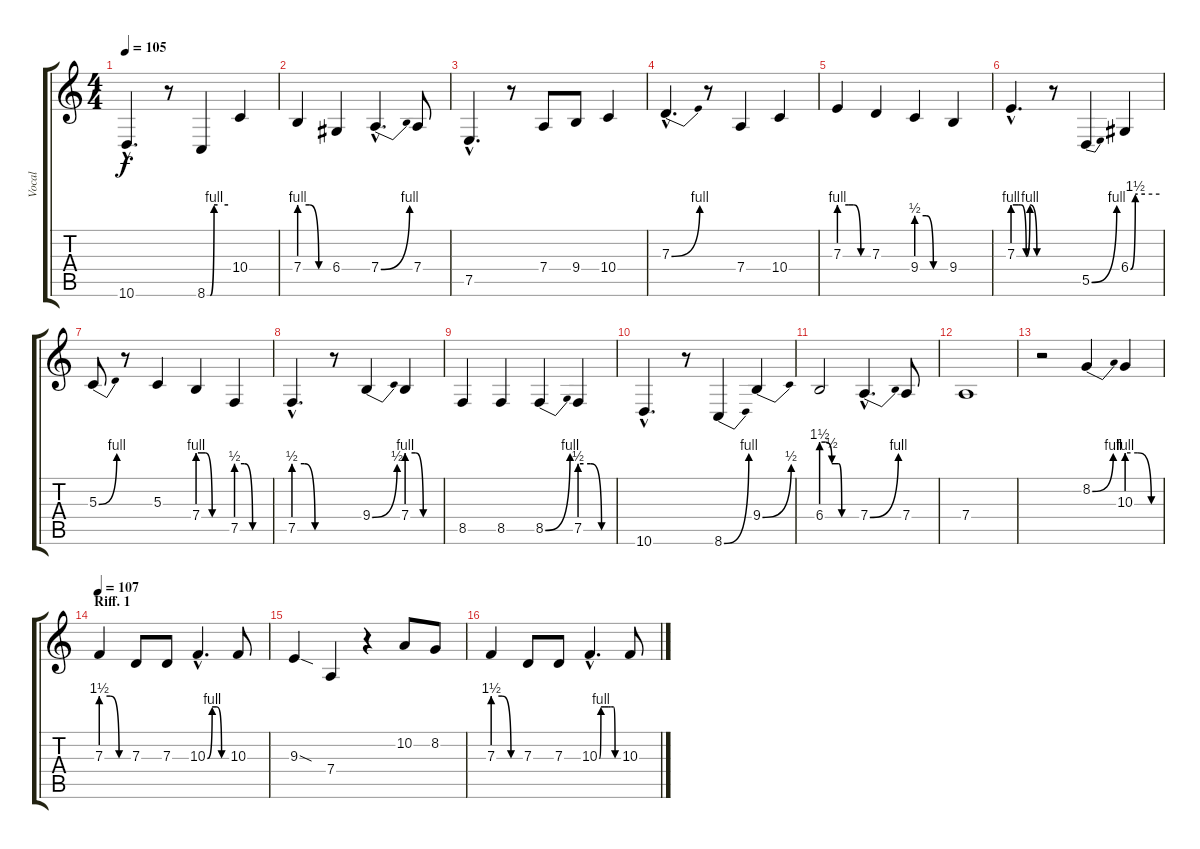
\track ("Vocal" "Vocal") {instrument sopranosax}
\staff {score tabs}
\tuning (E4 B3 G3 D3 A2 E2) {hide}
\ts (4 4)
\tempo 105
\clef g2
\ks c
10.6{hac}.4{d dy f} r.8 8.6{be (custom 0 0 9 0 20 4 30 4 60 4)}.4 10.4.4 |
7.4{be (custom 0 4 20 4 40 0 60 0)}.4 6.4.4 7.4{be (bend 0 0 60 4) hac}.4{d} 7.4.8 |
7.5{hac}.4{d} r.8 7.4.8 9.4.8 10.4.4 |
\section ("" "")
7.3{be (bend 0 0 60 4) hac}.4{d} r.8 7.4.4 10.4.4 |
7.3{be (custom 0 4 20 4 30 4 45 0 60 0)}.4 7.3.4 9.4{be (custom 0 2 20 2 35 0 40 0 60 0)}.4 9.4.4 |
7.3{be (custom 0 4 10 4 15 4 25 0 32 4 45 0 60 0) hac}.4{d} r.8 5.5{be (bend 0 0 60 4)}.4 6.4{be (custom 0 0 10 6 15 6 30 6 60 6)}.4 |
5.3{be (bend 0 0 60 4)}.8 r.8 5.3.4 7.4{be (custom 0 4 15 4 30 0 45 0 60 0)}.4 7.5{be (custom 0 2 15 2 30 0 60 0)}.4 |
7.5{be (custom 0 2 20 2 40 0 60 0) hac}.4{d} r.8 9.4{be (bend 0 0 60 2)}.4 7.4{be (custom 0 4 15 4 30 0 40 0 60 0)}.4 |
8.5.4 8.5.4 8.5{be (bend 0 0 60 4)}.4 7.5{be (custom 0 2 20 2 40 0 60 0)}.4 |
10.6{hac}.4{d} r.8 8.6{be (bend 0 0 60 4)}.4 9.4{be (bend 0 0 60 2)}.4 |
6.4{be (custom 0 6 7 6 18 2 30 2 35 0 45 0 60 0)}.2 7.4{be (bend 0 0 60 4) hac}.4{d} 7.4.8 |
7.4.1 |
r.2 8.2{be (bend 0 0 60 4)}.4 10.3{be (custom 0 4 20 4 45 0 60 0)}.4 |
\section ("" "Riff. 1")
\tempo 107
7.3{be (custom 0 6 20 6 40 0 60 0)}.4 7.3.8 7.3.8 10.3{be (custom 0 0 15 4 30 4 45 0 60 0) hac}.4{d} 10.3.8 |
9.3{sod}.4 7.4.4 r.4 10.2.8 8.2.8 |
7.3{be (custom 0 6 20 6 40 0 60 0)}.4 7.3.8 7.3.8 10.3{be (custom 0 0 5 4 15 4 30 4 35 4 40 4 45 4 50 0 60 0) hac}.4{d} 10.3.8
